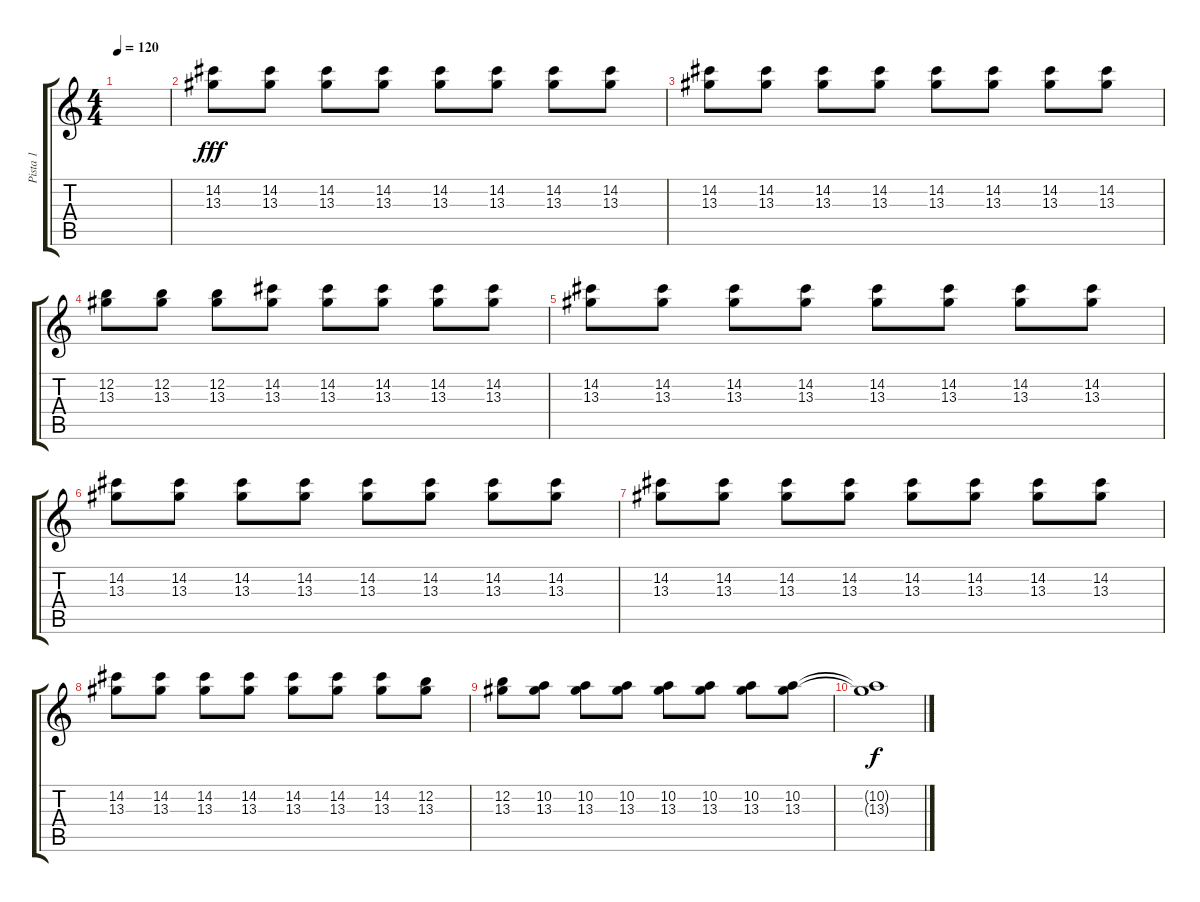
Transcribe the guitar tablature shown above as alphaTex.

\track ("Pista 1" "Pista 1") {instrument overdrivenguitar}
\staff {score tabs}
\tuning (E4 B3 G3 D3 A2 E2) {hide}
\ts (4 4)
\tempo 120
\clef g2
\ks c
|
(14.2 13.3).8{dy fff} (14.2 13.3).8 (14.2 13.3).8 (14.2 13.3).8 (14.2 13.3).8 (14.2 13.3).8 (14.2 13.3).8 (14.2 13.3).8 |
(14.2 13.3).8 (14.2 13.3).8 (14.2 13.3).8 (14.2 13.3).8 (14.2 13.3).8 (14.2 13.3).8 (14.2 13.3).8 (14.2 13.3).8 |
(12.2 13.3).8 (12.2 13.3).8 (12.2 13.3).8 (14.2 13.3).8 (14.2 13.3).8 (14.2 13.3).8 (14.2 13.3).8 (14.2 13.3).8 |
(14.2 13.3).8 (14.2 13.3).8 (14.2 13.3).8 (14.2 13.3).8 (14.2 13.3).8 (14.2 13.3).8 (14.2 13.3).8 (14.2 13.3).8 |
(14.2 13.3).8 (14.2 13.3).8 (14.2 13.3).8 (14.2 13.3).8 (14.2 13.3).8 (14.2 13.3).8 (14.2 13.3).8 (14.2 13.3).8 |
(14.2 13.3).8 (14.2 13.3).8 (14.2 13.3).8 (14.2 13.3).8 (14.2 13.3).8 (14.2 13.3).8 (14.2 13.3).8 (14.2 13.3).8 |
(14.2 13.3).8 (14.2 13.3).8 (14.2 13.3).8 (14.2 13.3).8 (14.2 13.3).8 (14.2 13.3).8 (14.2 13.3).8 (12.2 13.3).8 |
(12.2 13.3).8 (10.2 13.3).8 (10.2 13.3).8 (10.2 13.3).8 (10.2 13.3).8 (10.2 13.3).8 (10.2 13.3).8 (10.2 13.3).8 |
(10.2{t} 13.3{t}).1{dy f}
